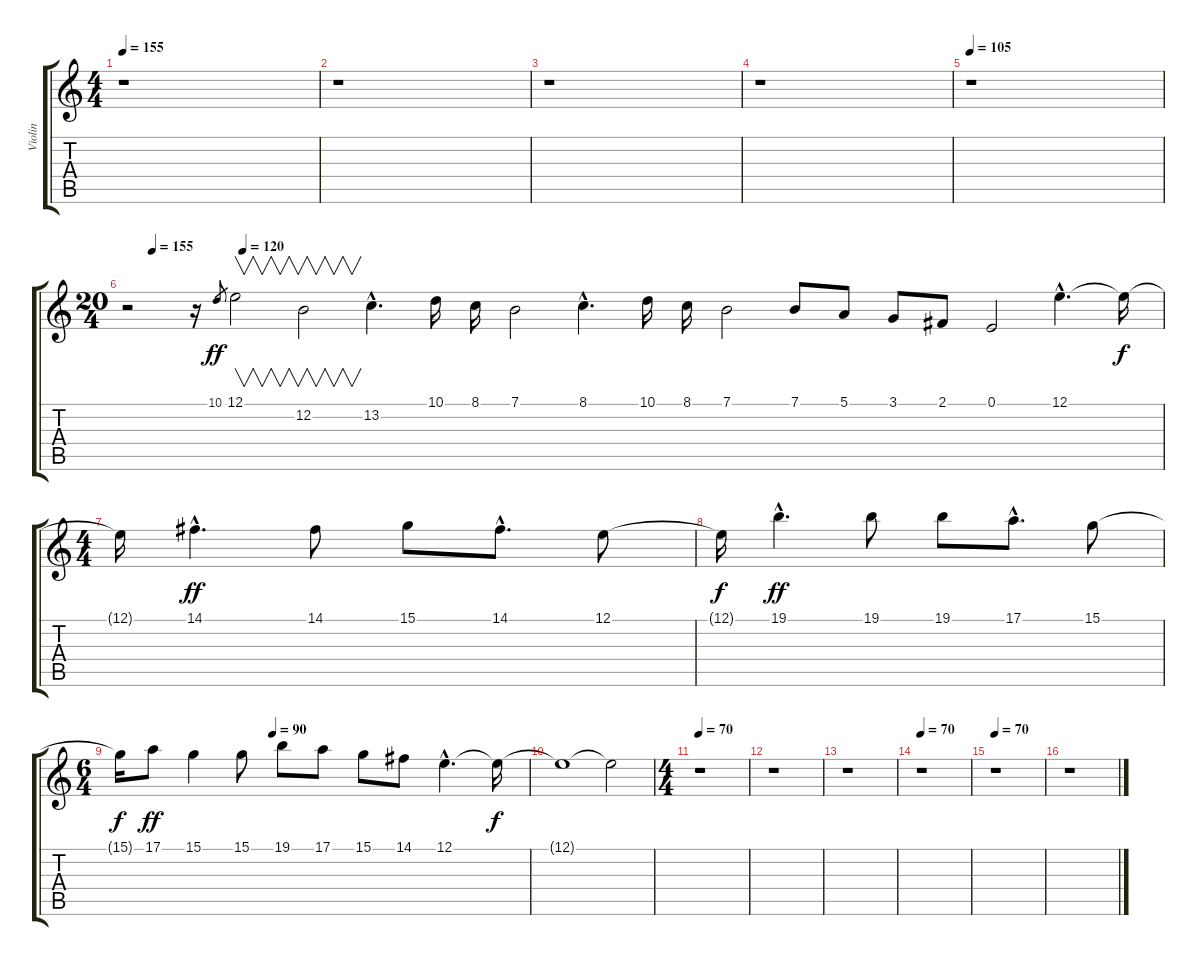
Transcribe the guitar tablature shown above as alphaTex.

\track ("Violin" "Violin") {instrument violin}
\staff {score tabs}
\tuning (E4 B3 G3 D3 A2 E2) {hide}
\ts (4 4)
\tempo 155
\clef g2
\ks c
r.1{dy f} |
r.1 |
r.1 |
r.1 |
\tempo 105
r.1 |
\ts (20 4)
\tempo (155 0.025)
\tempo (120 0.1125)
r.2 r.16 10.1.8{gr dy ff} 12.1.2{v} 12.2.2{v} 13.2{hac}.4{d} 10.1.16 8.1.16 7.1.2 8.1{hac}.4{d} 10.1.16 8.1.16 7.1.2 7.1.8 5.1.8 3.1.8 2.1.8 0.1.2 12.1{hac}.4{d} 12.1{t}.16{dy f} |
\ts (4 4)
12.1{t}.16 14.1{hac}.4{d dy ff} 14.1.8 15.1.8 14.1{hac}.8{d} 12.1.8 |
12.1{t}.16{dy f} 19.1{hac}.4{d dy ff} 19.1.8 19.1.8 17.1{hac}.8{d} 15.1.8 |
\ts (6 4)
\tempo (90 0.375)
15.1{t}.16{dy f} 17.1.8{dy ff} 15.1.4 15.1.8 19.1.8 17.1.8 15.1.8 14.1.8 12.1{hac}.4{d} 12.1{t}.16{dy f} |
12.1{t}.1 12.1{t}.2 |
\ts (4 4)
\tempo 70
r.1 |
r.1 |
r.1 |
\tempo 70
r.1 |
\tempo 70
r.1 |
r.1
